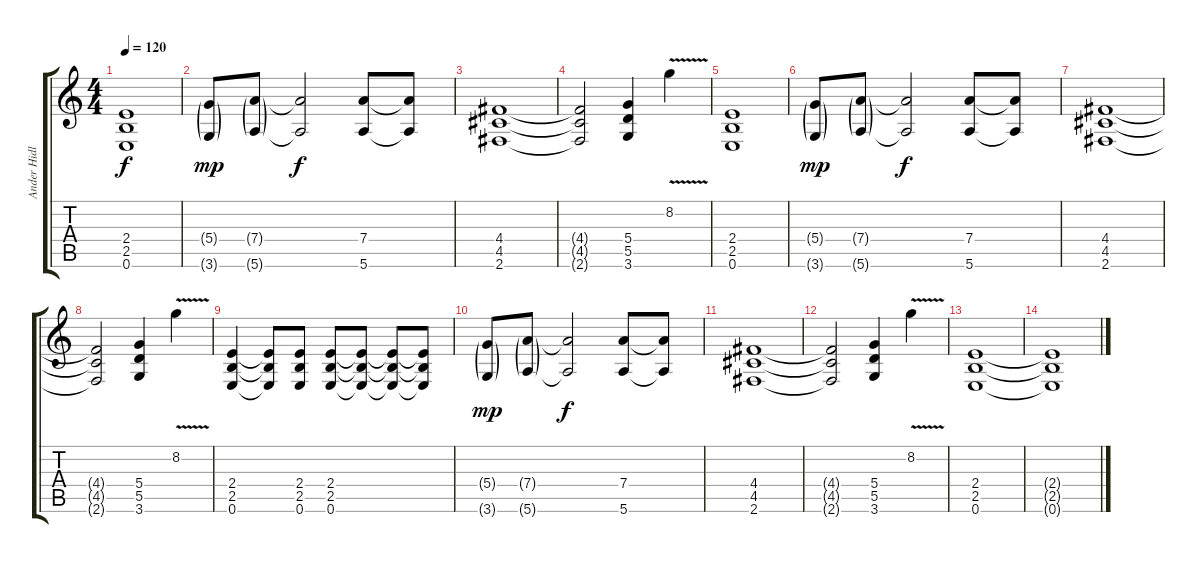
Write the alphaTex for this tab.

\track ("Ander Hidle" "Ander Hidl") {instrument distortionguitar}
\staff {score tabs}
\tuning (E4 B3 G3 D3 A2 E2) {hide}
\ts (4 4)
\tempo 120
\clef g2
\ks c
(2.4 2.5 0.6).1{dy f} |
(5.4{g} 3.6{g}).8{dy mp} (7.4{g} 5.6{g}).8 (7.4{t} 5.6{t}).2{dy f} (7.4 5.6).8 (7.4{t} 5.6{t}).8 |
(4.4 4.5 2.6).1 |
(4.4{t} 4.5{t} 2.6{t}).2 (5.4 5.5 3.6).4 8.2{v}.4 |
(2.4 2.5 0.6).1 |
(5.4{g} 3.6{g}).8{dy mp} (7.4{g} 5.6{g}).8 (7.4{t} 5.6{t}).2{dy f} (7.4 5.6).8 (7.4{t} 5.6{t}).8 |
(4.4 4.5 2.6).1 |
(4.4{t} 4.5{t} 2.6{t}).2 (5.4 5.5 3.6).4 8.2{v}.4 |
(2.4 2.5 0.6).4 (2.4{t} 2.5{t} 0.6{t}).8 (2.4 2.5 0.6).8 (2.4 2.5 0.6).8 (2.4{t} 2.5{t} 0.6{t}).8 (2.4{t} 2.5{t} 0.6{t}).8 (2.4{t} 2.5{t} 0.6{t}).8 |
(5.4{g} 3.6{g}).8{dy mp} (7.4{g} 5.6{g}).8 (7.4{t} 5.6{t}).2{dy f} (7.4 5.6).8 (7.4{t} 5.6{t}).8 |
(4.4 4.5 2.6).1 |
(4.4{t} 4.5{t} 2.6{t}).2 (5.4 5.5 3.6).4 8.2{v}.4 |
(2.4 2.5 0.6).1{volume 4} |
(2.4{t} 2.5{t} 0.6{t}).1
